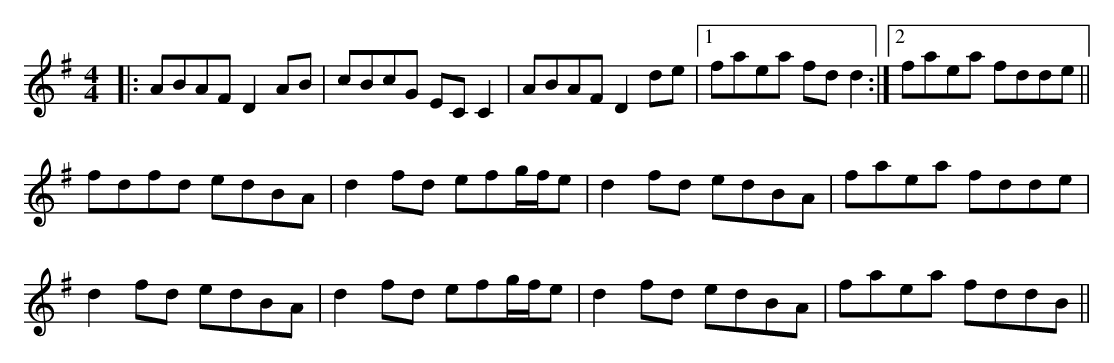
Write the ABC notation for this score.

X:1
M:4/4
K:Dmix
|:ABAF D2AB|cBcG EC C2|ABAF D2 de|1 faea fd d2:|2 faea fdde||
fdfd edBA|d2 fd efg/f/e|d2 fd edBA|faea fdde|
d2fd edBA|d2 fd efg/f/e|d2 fd edBA|faea fddB||
